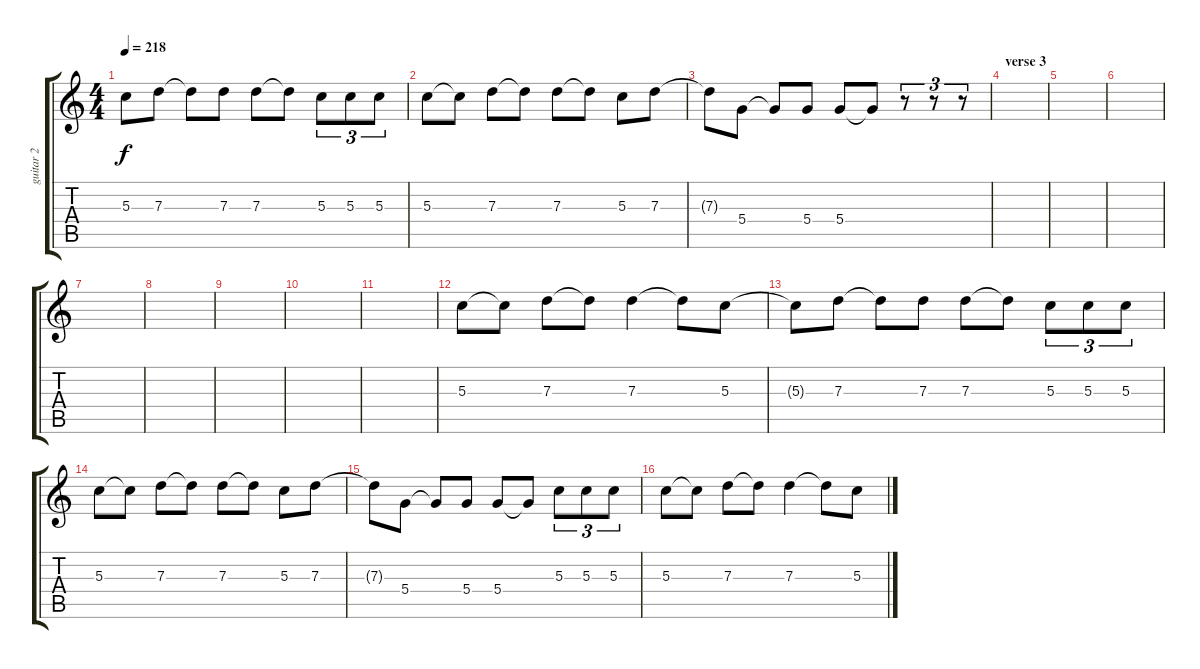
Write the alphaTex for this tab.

\track ("guitar 2" "guitar 2") {instrument electricguitarmuted}
\staff {score tabs}
\tuning (E4 B3 G3 D3 A2 E2) {hide}
\ts (4 4)
\tempo 218
\clef g2
\ks c
5.3{t}.8{dy f} 7.3.8 7.3{t}.8 7.3.8 7.3.8 7.3{t}.8 5.3.8{tu (3 2)} 5.3.8{tu (3 2)} 5.3.8{tu (3 2)} |
5.3.8 5.3{t}.8 7.3.8 7.3{t}.8 7.3.8 7.3{t}.8 5.3.8 7.3.8 |
7.3{t}.8 5.4.8 5.4{t}.8 5.4.8 5.4.8 5.4{t}.8 r.8{tu (3 2)} r.8{tu (3 2)} r.8{tu (3 2)} |
\section ("" "verse 3")
|
|
|
|
|
|
|
|
5.3.8 5.3{t}.8 7.3.8 7.3{t}.8 7.3.4 7.3{t}.8 5.3.8 |
5.3{t}.8 7.3.8 7.3{t}.8 7.3.8 7.3.8 7.3{t}.8 5.3.8{tu (3 2)} 5.3.8{tu (3 2)} 5.3.8{tu (3 2)} |
5.3.8 5.3{t}.8 7.3.8 7.3{t}.8 7.3.8 7.3{t}.8 5.3.8 7.3.8 |
7.3{t}.8 5.4.8 5.4{t}.8 5.4.8 5.4.8 5.4{t}.8 5.3.8{tu (3 2)} 5.3.8{tu (3 2)} 5.3.8{tu (3 2)} |
5.3.8 5.3{t}.8 7.3.8 7.3{t}.8 7.3.4 7.3{t}.8 5.3.8
